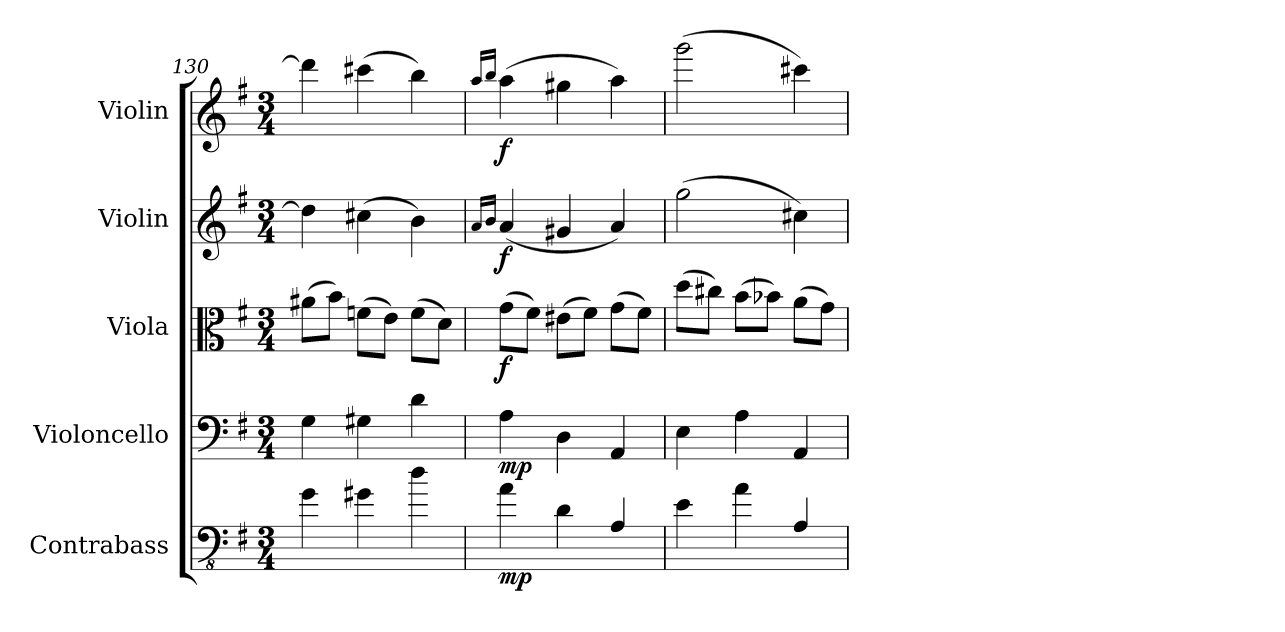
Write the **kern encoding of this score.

**kern	**dynam	**kern	**dynam	**kern	**dynam	**kern	**dynam	**kern	**dynam
*part5	*part5	*part4	*part4	*part3	*part3	*part2	*part2	*part1	*part1
*staff5	*staff5	*staff4	*staff4	*staff3	*staff3	*staff2	*staff2	*staff1	*staff1
*I"Contrabass	*	*I"Violoncello	*	*I"Viola	*	*I"Violin	*	*I"Violin	*
*I'Cb.	*	*I'Vc.	*	*I'Vla.	*	*I'Vln.	*	*I'Vln.	*
*clefFv4	*	*clefF4	*	*clefC3	*	*clefG2	*	*clefG2	*
*ITrd7c12	*	*	*	*	*	*	*	*	*
*k[f#]	*	*k[f#]	*	*k[f#]	*	*k[f#]	*	*k[f#]	*
*M3/4	*	*M3/4	*	*M3/4	*	*M3/4	*	*M3/4	*
=130	=130	=130	=130	=130	=130	=130	=130	=130	=130
4GG\	.	4G\	.	(8a#X\L	.	4dd\]	.	4ddd\]	.
.	.	.	.	8b\J)	.	.	.	.	.
4GG#X\	.	4G#X\	.	(8fn\L	.	(4cc#X\	.	(4ccc#X\	.
.	.	.	.	8e\J)	.	.	.	.	.
4D\	.	4d\	.	(8f\L	.	4b\)	.	4bb\)	.
.	.	.	.	8d\J)	.	.	.	.	.
=131	=131	=131	=131	=131	=131	=131	=131	=131	=131
.	.	.	.	.	.	16qa/LL	.	16qaa/LL	.
.	.	.	.	.	.	16qb/JJ	.	16qbb/JJ	.
!	!LO:DY:b	!	!LO:DY:b	!	!LO:DY:b	!	!LO:DY:b	!	!LO:DY:b
4AA\	mp	4A\	mp	(8g\L	f	(4a/	f	(4aa\	f
.	.	.	.	8f#\J)	.	.	.	.	.
4DD\	.	4D\	.	(8e#X\L	.	4g#X/	.	4gg#X\	.
.	.	.	.	8f#\J)	.	.	.	.	.
4AAA/	.	4AA/	.	(8g\L	.	4a/)	.	4aa\)	.
.	.	.	.	8f#\J)	.	.	.	.	.
=132	=132	=132	=132	=132	=132	=132	=132	=132	=132
*	*	*	*	*	*	*	*	*MM168	*
4EE\	.	4E\	.	(8dd\L	.	(2gg\	.	(2ggg\	.
.	.	.	.	8cc#X\J)	.	.	.	.	.
4AA\	.	4A\	.	(8b\L	.	.	.	.	.
.	.	.	.	8b-X\J)	.	.	.	.	.
*	*	*	*	*	*	*	*	*MM150	*
4AAA/	.	4AA/	.	(8a\L	.	4cc#X\)	.	4ccc#X\)	.
.	.	.	.	8g\J)	.	.	.	.	.
=	=	=	=	=	=	=	=	=	=
*-	*-	*-	*-	*-	*-	*-	*-	*-	*-
